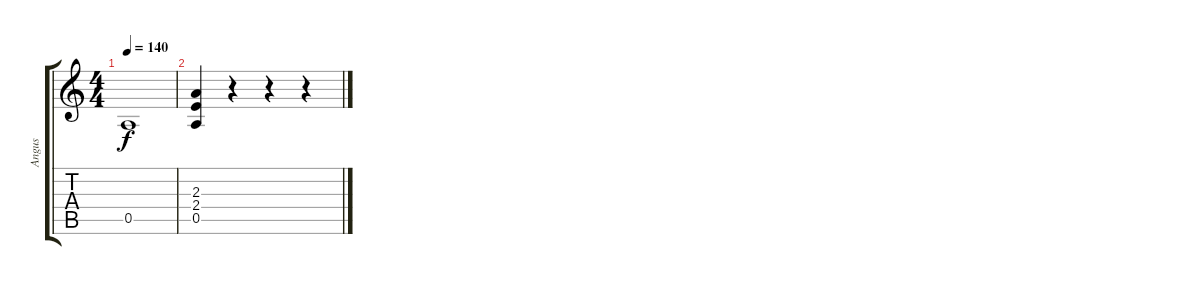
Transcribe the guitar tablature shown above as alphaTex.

\track ("Angus" "Angus") {instrument overdrivenguitar}
\staff {score tabs}
\tuning (E4 B3 G3 D3 A2 E2) {hide}
\ts (4 4)
\tempo 140
\clef g2
\ks c
0.5.1{dy f} |
(2.3 2.4 0.5).4 r.4 r.4 r.4
